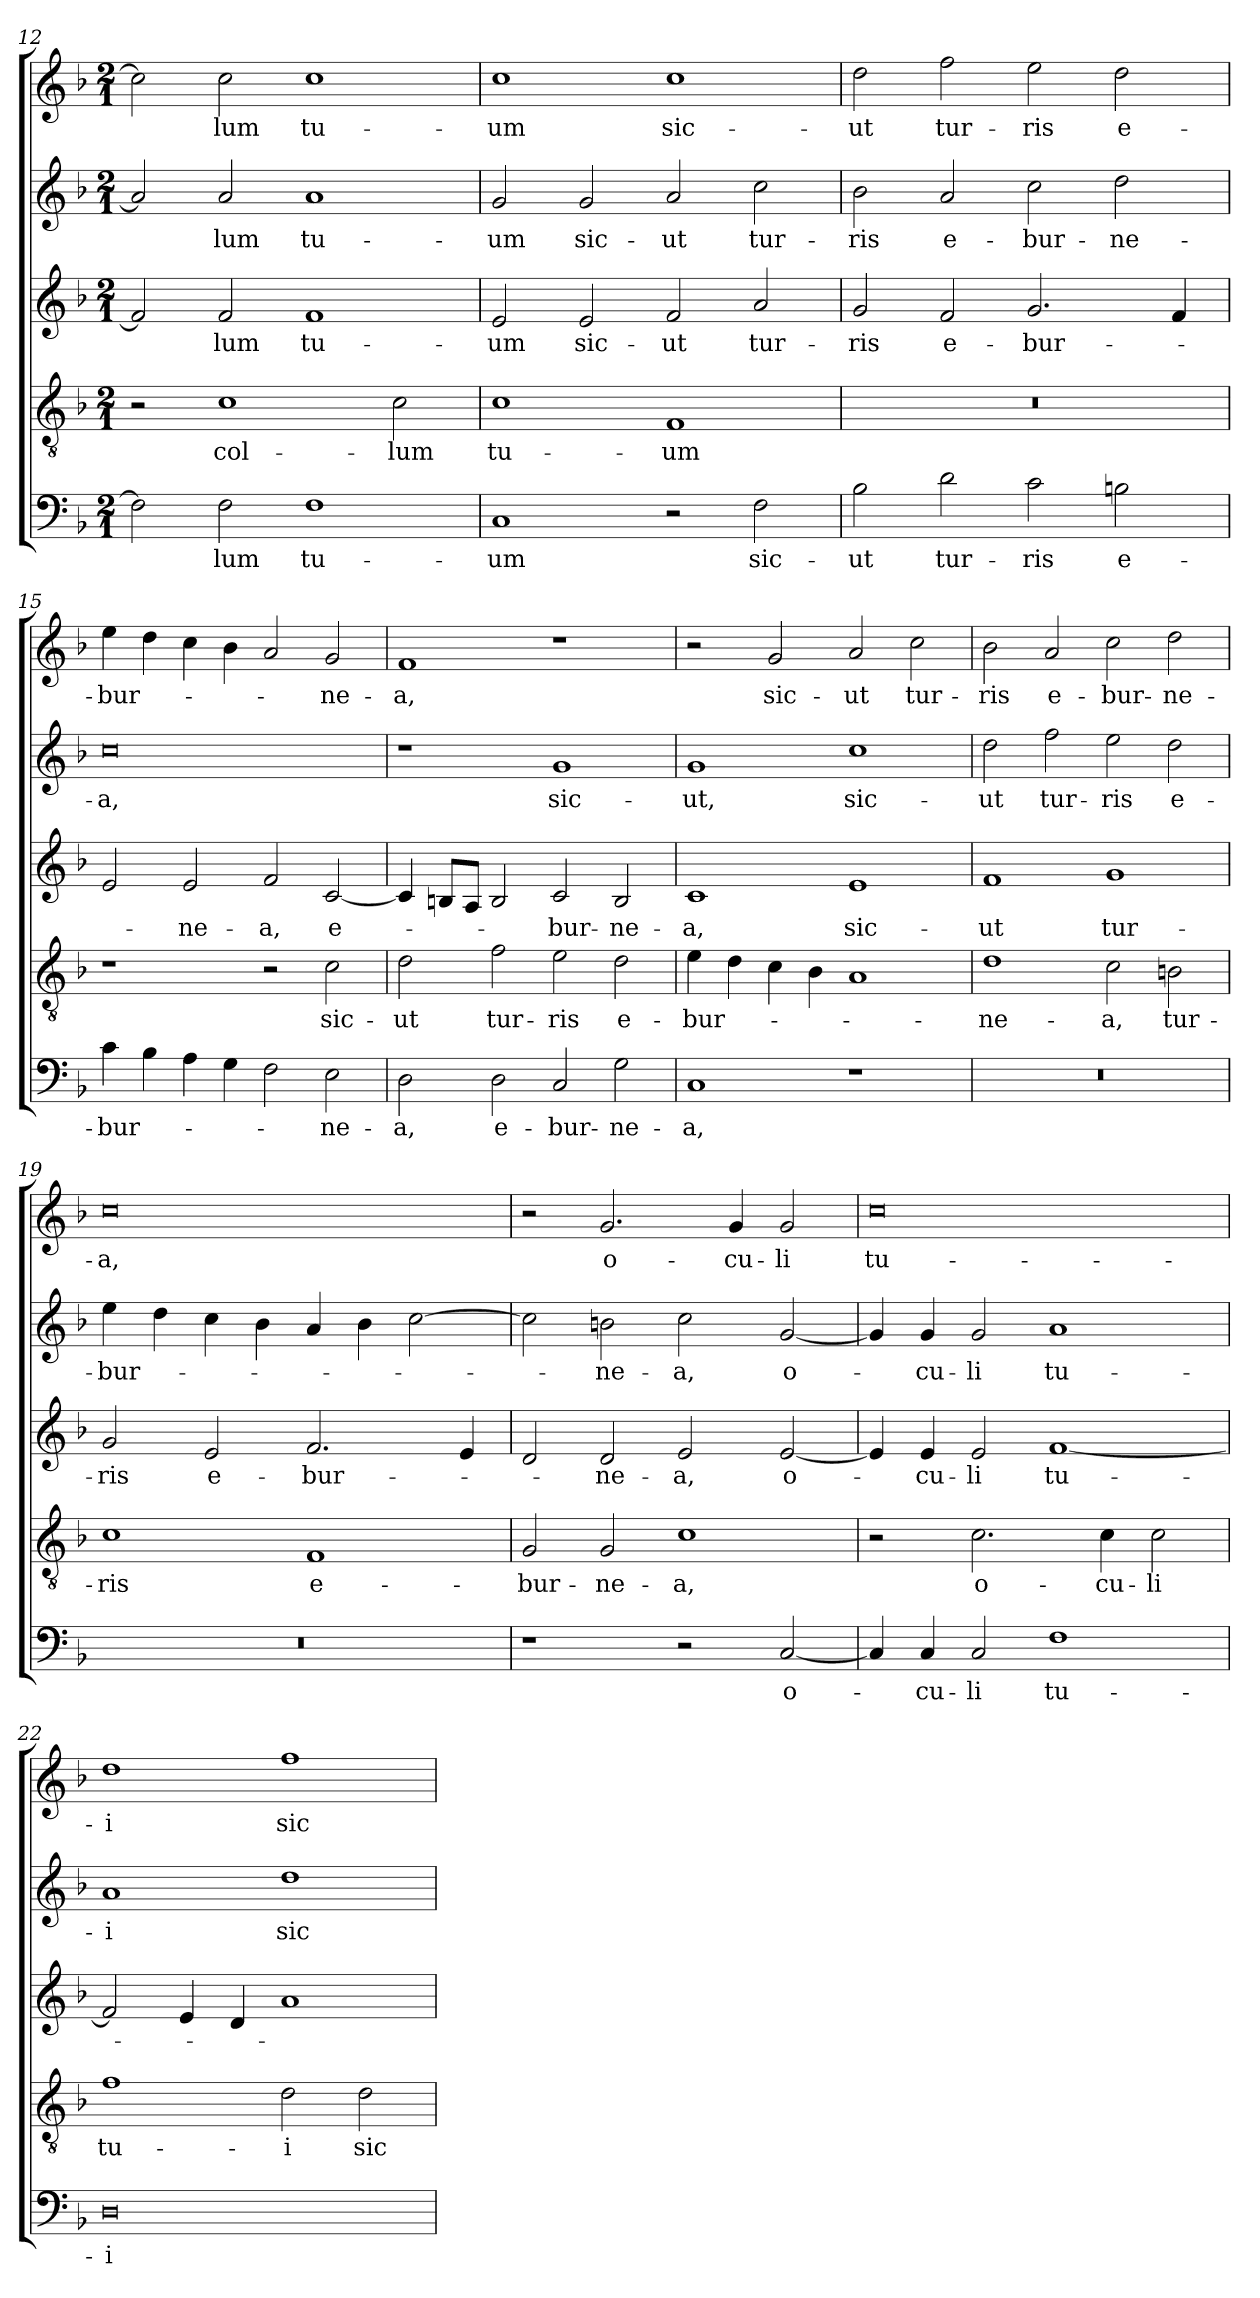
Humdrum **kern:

**kern	**text	**kern	**text	**kern	**text	**kern	**text	**kern	**text
*part5	*part5	*part4	*part4	*part3	*part3	*part2	*part2	*part1	*part1
*staff5	*staff5	*staff4	*staff4	*staff3	*staff3	*staff2	*staff2	*staff1	*staff1
*clefF4	*	*clefGv2	*	*clefG2	*	*clefG2	*	*clefG2	*
*k[b-]	*	*k[b-]	*	*k[b-]	*	*k[b-]	*	*k[b-]	*
*F:	*	*F:	*	*F:	*	*F:	*	*F:	*
*M2/1	*	*M2/1	*	*M2/1	*	*M2/1	*	*M2/1	*
=12	=12	=12	=12	=12	=12	=12	=12	=12	=12
2F\]	.	2r	.	2f/]	.	2a/]	.	2cc\]	.
!	!LO:LY:b	!	!LO:LY:b	!	!LO:LY:b	!	!LO:LY:b	!	!LO:LY:b
2F\	-lum	1c	col-	2f/	-lum	2a/	-lum	2cc\	-lum
!	!LO:LY:b	!	!	!	!LO:LY:b	!	!LO:LY:b	!	!LO:LY:b
1F	tu-	.	.	1f	tu-	1a	tu-	1cc	tu-
!	!	!	!LO:LY:b	!	!	!	!	!	!
.	.	2c\	-lum	.	.	.	.	.	.
!!LO:LB:g=z
=13	=13	=13	=13	=13	=13	=13	=13	=13	=13
!	!LO:LY:b	!	!LO:LY:b	!	!LO:LY:b	!	!LO:LY:b	!	!LO:LY:b
1C	-um	1c	tu-	2e/	-um	2g/	-um	1cc	-um
!	!	!	!	!	!LO:LY:b	!	!LO:LY:b	!	!
.	.	.	.	2e/	sic-	2g/	sic-	.	.
!	!	!	!LO:LY:b	!	!LO:LY:b	!	!LO:LY:b	!	!LO:LY:b
2r	.	1F	-um	2f/	-ut	2a/	-ut	1cc	sic-
!	!LO:LY:b	!	!	!	!LO:LY:b	!	!LO:LY:b	!	!
2F\	sic-	.	.	2a/	tur-	2cc\	tur-	.	.
=14	=14	=14	=14	=14	=14	=14	=14	=14	=14
!	!LO:LY:b	!	!	!	!LO:LY:b	!	!LO:LY:b	!	!LO:LY:b
2B-\	-ut	0r	.	2g/	-ris	2b-\	-ris	2dd\	-ut
!	!LO:LY:b	!	!	!	!LO:LY:b	!	!LO:LY:b	!	!LO:LY:b
2d\	tur-	.	.	2f/	e-	2a/	e-	2ff\	tur-
!	!LO:LY:b	!	!	!	!LO:LY:b	!	!LO:LY:b	!	!LO:LY:b
2c\	-ris	.	.	2.g/	-bur-	2cc\	-bur-	2ee\	-ris
!	!LO:LY:b	!	!	!	!	!	!LO:LY:b	!	!LO:LY:b
2Bn\	e-	.	.	.	.	2dd\	-ne-	2dd\	e-
.	.	.	.	4f/	.	.	.	.	.
=15	=15	=15	=15	=15	=15	=15	=15	=15	=15
!	!LO:LY:b	!	!	!	!	!	!LO:LY:b	!	!LO:LY:b
4c\	-bur-	1r	.	2e/	.	0cc	-a,	4ee\	-bur-
4B-\	.	.	.	.	.	.	.	4dd\	.
!	!	!	!	!	!LO:LY:b	!	!	!	!
4A\	.	.	.	2e/	-ne-	.	.	4cc\	.
4G\	.	.	.	.	.	.	.	4b-\	.
!	!	!	!	!	!LO:LY:b	!	!	!	!
2F\	.	2r	.	2f/	-a,	.	.	2a/	.
!	!LO:LY:b	!	!LO:LY:b	!	!LO:LY:b	!	!	!	!LO:LY:b
2E\	-ne-	2c\	sic-	[2c/	e-	.	.	2g/	-ne-
=16	=16	=16	=16	=16	=16	=16	=16	=16	=16
!	!LO:LY:b	!	!LO:LY:b	!	!	!	!	!	!LO:LY:b
2D\	-a,	2d\	-ut	4c/]	.	1r	.	1f	-a,
.	.	.	.	8Bn/L	.	.	.	.	.
.	.	.	.	8A/J	.	.	.	.	.
!	!LO:LY:b	!	!LO:LY:b	!	!	!	!	!	!
2D\	e-	2f\	tur-	2B/	.	.	.	.	.
!	!LO:LY:b	!	!LO:LY:b	!	!LO:LY:b	!	!LO:LY:b	!	!
2C/	-bur-	2e\	-ris	2c/	-bur-	1g	sic-	1r	.
!	!LO:LY:b	!	!LO:LY:b	!	!LO:LY:b	!	!	!	!
2G\	-ne-	2d\	e-	2B/	-ne-	.	.	.	.
=17	=17	=17	=17	=17	=17	=17	=17	=17	=17
!	!LO:LY:b	!	!LO:LY:b	!	!LO:LY:b	!	!LO:LY:b	!	!
1C	-a,	4e\	-bur-	1c	-a,	1g	-ut,	2r	.
.	.	4d\	.	.	.	.	.	.	.
!	!	!	!	!	!	!	!	!	!LO:LY:b
.	.	4c\	.	.	.	.	.	2g/	sic-
.	.	4B-\	.	.	.	.	.	.	.
!	!	!	!	!	!LO:LY:b	!	!LO:LY:b	!	!LO:LY:b
1r	.	1A	.	1e	sic-	1cc	sic-	2a/	-ut
!	!	!	!	!	!	!	!	!	!LO:LY:b
.	.	.	.	.	.	.	.	2cc\	tur-
=18	=18	=18	=18	=18	=18	=18	=18	=18	=18
!	!	!	!LO:LY:b	!	!LO:LY:b	!	!LO:LY:b	!	!LO:LY:b
0r	.	1d	-ne-	1f	-ut	2dd\	-ut	2b-\	-ris
!	!	!	!	!	!	!	!LO:LY:b	!	!LO:LY:b
.	.	.	.	.	.	2ff\	tur-	2a/	e-
!	!	!	!LO:LY:b	!	!LO:LY:b	!	!LO:LY:b	!	!LO:LY:b
.	.	2c\	-a,	1g	tur-	2ee\	-ris	2cc\	-bur-
!	!	!	!LO:LY:b	!	!	!	!LO:LY:b	!	!LO:LY:b
.	.	2Bn\	tur-	.	.	2dd\	e-	2dd\	-ne-
!!LO:LB:g=z
=19	=19	=19	=19	=19	=19	=19	=19	=19	=19
!	!	!	!LO:LY:b	!	!LO:LY:b	!	!LO:LY:b	!	!LO:LY:b
0r	.	1c	-ris	2g/	-ris	4ee\	-bur-	0cc	-a,
.	.	.	.	.	.	4dd\	.	.	.
!	!	!	!	!	!LO:LY:b	!	!	!	!
.	.	.	.	2e/	e-	4cc\	.	.	.
.	.	.	.	.	.	4b-\	.	.	.
!	!	!	!LO:LY:b	!	!LO:LY:b	!	!	!	!
.	.	1F	e-	2.f/	-bur-	4a/	.	.	.
.	.	.	.	.	.	4b-\	.	.	.
.	.	.	.	.	.	[2cc\	.	.	.
.	.	.	.	4e/	.	.	.	.	.
=20	=20	=20	=20	=20	=20	=20	=20	=20	=20
!	!	!	!LO:LY:b	!	!	!	!	!	!
1r	.	2G/	-bur-	2d/	.	2cc\]	.	2r	.
!	!	!	!LO:LY:b	!	!LO:LY:b	!	!LO:LY:b	!	!LO:LY:b
.	.	2G/	-ne-	2d/	-ne-	2bn\	-ne-	2.g/	o-
!	!	!	!LO:LY:b	!	!LO:LY:b	!	!LO:LY:b	!	!
2r	.	1c	-a,	2e/	-a,	2cc\	-a,	.	.
!	!	!	!	!	!	!	!	!	!LO:LY:b
.	.	.	.	.	.	.	.	4g/	-cu-
!	!LO:LY:b	!	!	!	!LO:LY:b	!	!LO:LY:b	!	!LO:LY:b
[2C/	o-	.	.	[2e/	o-	[2g/	o-	2g/	-li
=21	=21	=21	=21	=21	=21	=21	=21	=21	=21
!	!	!	!	!	!	!	!	!	!LO:LY:b
4C/]	.	2r	.	4e/]	.	4g/]	.	0cc	tu-
!	!LO:LY:b	!	!	!	!LO:LY:b	!	!LO:LY:b	!	!
4C/	-cu-	.	.	4e/	-cu-	4g/	-cu-	.	.
!	!LO:LY:b	!	!LO:LY:b	!	!LO:LY:b	!	!LO:LY:b	!	!
2C/	-li	2.c\	o-	2e/	-li	2g/	-li	.	.
!	!LO:LY:b	!	!	!	!LO:LY:b	!	!LO:LY:b	!	!
1F	tu-	.	.	[1f	tu-	1a	tu-	.	.
!	!	!	!LO:LY:b	!	!	!	!	!	!
.	.	4c\	-cu-	.	.	.	.	.	.
!	!	!	!LO:LY:b	!	!	!	!	!	!
.	.	2c\	-li	.	.	.	.	.	.
=22	=22	=22	=22	=22	=22	=22	=22	=22	=22
!	!LO:LY:b	!	!LO:LY:b	!	!	!	!LO:LY:b	!	!LO:LY:b
0D	-i	1f	tu-	2f/]	.	1a	-i	1dd	-i
.	.	.	.	4e/	.	.	.	.	.
.	.	.	.	4d/	.	.	.	.	.
!	!	!	!LO:LY:b	!	!	!	!LO:LY:b	!	!LO:LY:b
.	.	2d\	-i	1a	.	1dd	sic-	1ff	sic-
!	!	!	!LO:LY:b	!	!	!	!	!	!
.	.	2d\	sic-	.	.	.	.	.	.
=	=	=	=	=	=	=	=	=	=
*-	*-	*-	*-	*-	*-	*-	*-	*-	*-
